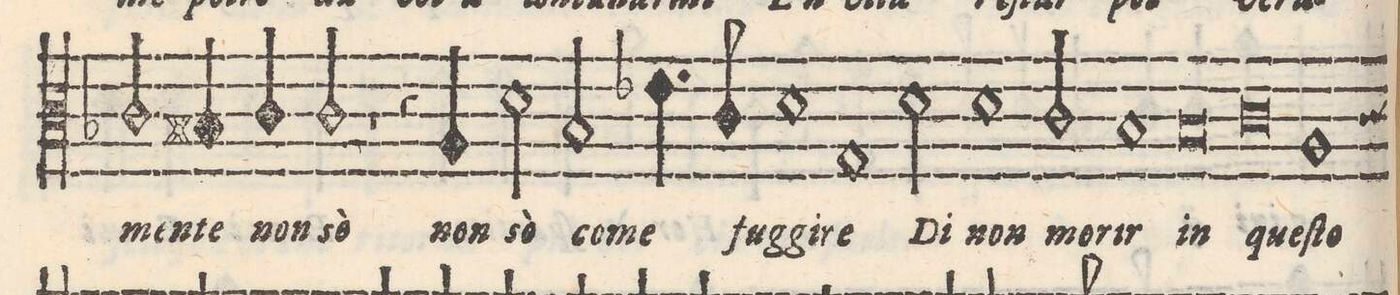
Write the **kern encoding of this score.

**kern	**text
*I"TENORE 	*
*clefC3	*
*k[b-]	*
*met(C)	*
*M2/1	*
2c/	-men-
=17-	=17-
4Bn/	-te
4c/	non
2c/	sò
1r	.
=18-	=18-
4r	.
4A/	non
2d\	sò
2B-ny/	co-
4.e-X\	-me
8c/	fug-
=19-	=19-
1d	-gi-
1G	-re
=20-	=20-
2d\	Di
1d	non
2c/	mo-
=21-	=21-
1B-	-rir
0B-	in
=22-	=22-
0c	queſ-
=23-	=23-
1A	-to
=24-	=24-
*-	*-
